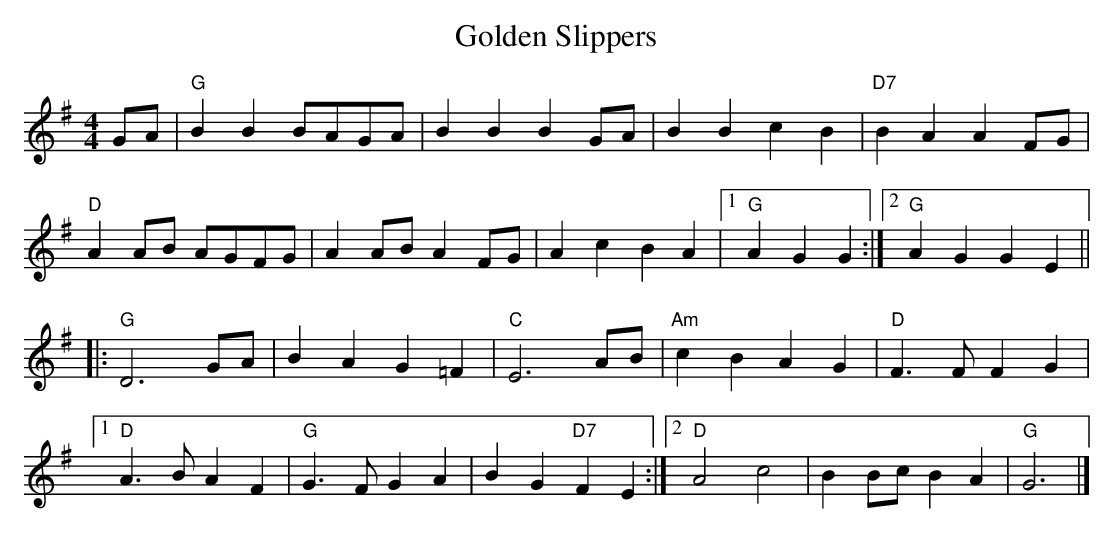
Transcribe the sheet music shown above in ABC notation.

X:1
T:Golden Slippers
M:4/4
L:1/4
K:G %Transposed from D
G/2A/2|"G"BB B/2A/2G/2A/2|BB BG/2A/2|BB cB|"D7"BA AF/2G/2|
"D"AA/B/ A/2G/2F/2G/2|AA/B/ AF/2G/2|Ac BA|1"G"AG G:|2"G"AGGE||
|:"G"D3G/A/|BA G=F|"C"E3A/B/|"Am"cB AG|"D"F>F FG|
[1"D"A>BAF|"G"G3/2F/2 GA|BG"D7"FE:|[2"D"A2 c2|BB/c/ BA|"G"G3|]
